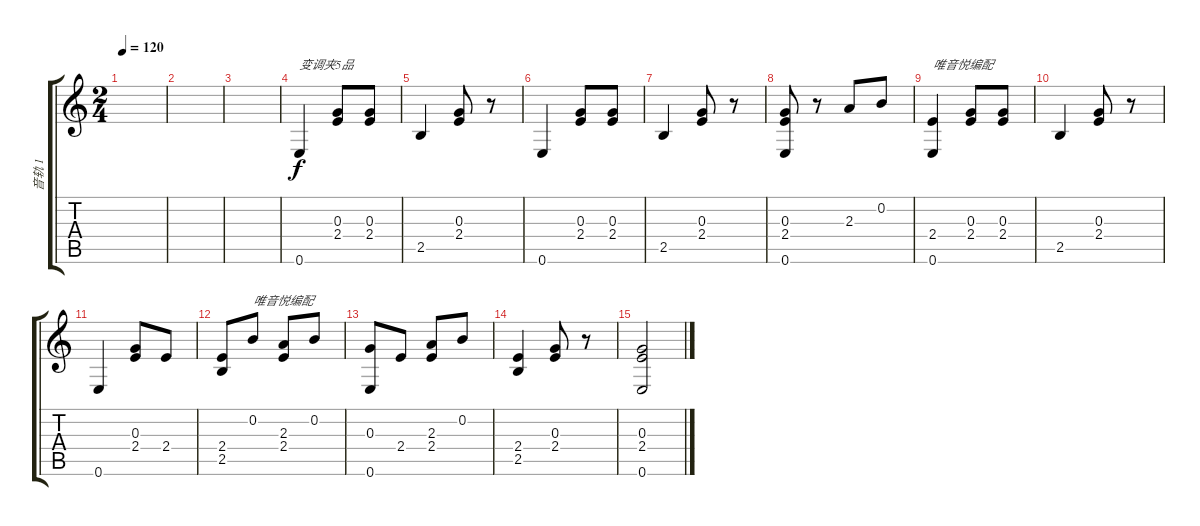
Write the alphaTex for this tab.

\track ("音轨 1" "音轨 1") {instrument acousticguitarsteel}
\staff {score tabs}
\tuning (E4 B3 G3 D3 A2 E2) {hide}
\ts (2 4)
\tempo 120
\clef g2
\ks c
|
|
|
0.6.4{txt "变调夹5品"} (0.3 2.4).8 (0.3 2.4).8 |
2.5.4 (0.3 2.4).8 r.8 |
0.6.4 (0.3 2.4).8 (0.3 2.4).8 |
2.5.4 (0.3 2.4).8 r.8 |
(0.3 2.4 0.6).8 r.8 2.3.8 0.2.8 |
(2.4 0.6).4{txt "唯音悦编配"} (0.3 2.4).8 (0.3 2.4).8 |
2.5.4 (0.3 2.4).8 r.8 |
0.6.4 (0.3 2.4).8 2.4.8 |
(2.4 2.5).8 0.2.8{txt "唯音悦编配"} (2.3 2.4).8 0.2.8 |
(0.3 0.6).8 2.4.8 (2.3 2.4).8 0.2.8 |
(2.4 2.5).4 (0.3 2.4).8 r.8 |
(0.3 2.4 0.6).2
